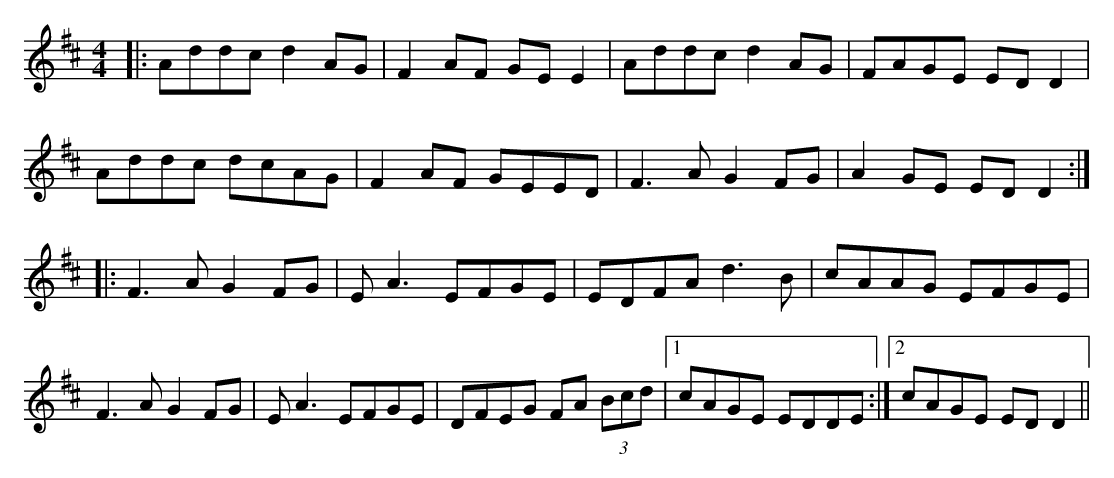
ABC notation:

X:1
M:4/4
K:D
|:Addc d2AG|F2AF GEE2|Addc d2AG|FAGE EDD2|
Addc dcAG|F2AF GEED|F3A G2FG|A2GE EDD2:|
|:F3A G2FG|EA3 EFGE|EDFA d3B|cAAG EFGE|
F3A G2FG|EA3 EFGE|DFEG FA (3Bcd|1 cAGE EDDE:|2 cAGE EDD2||
